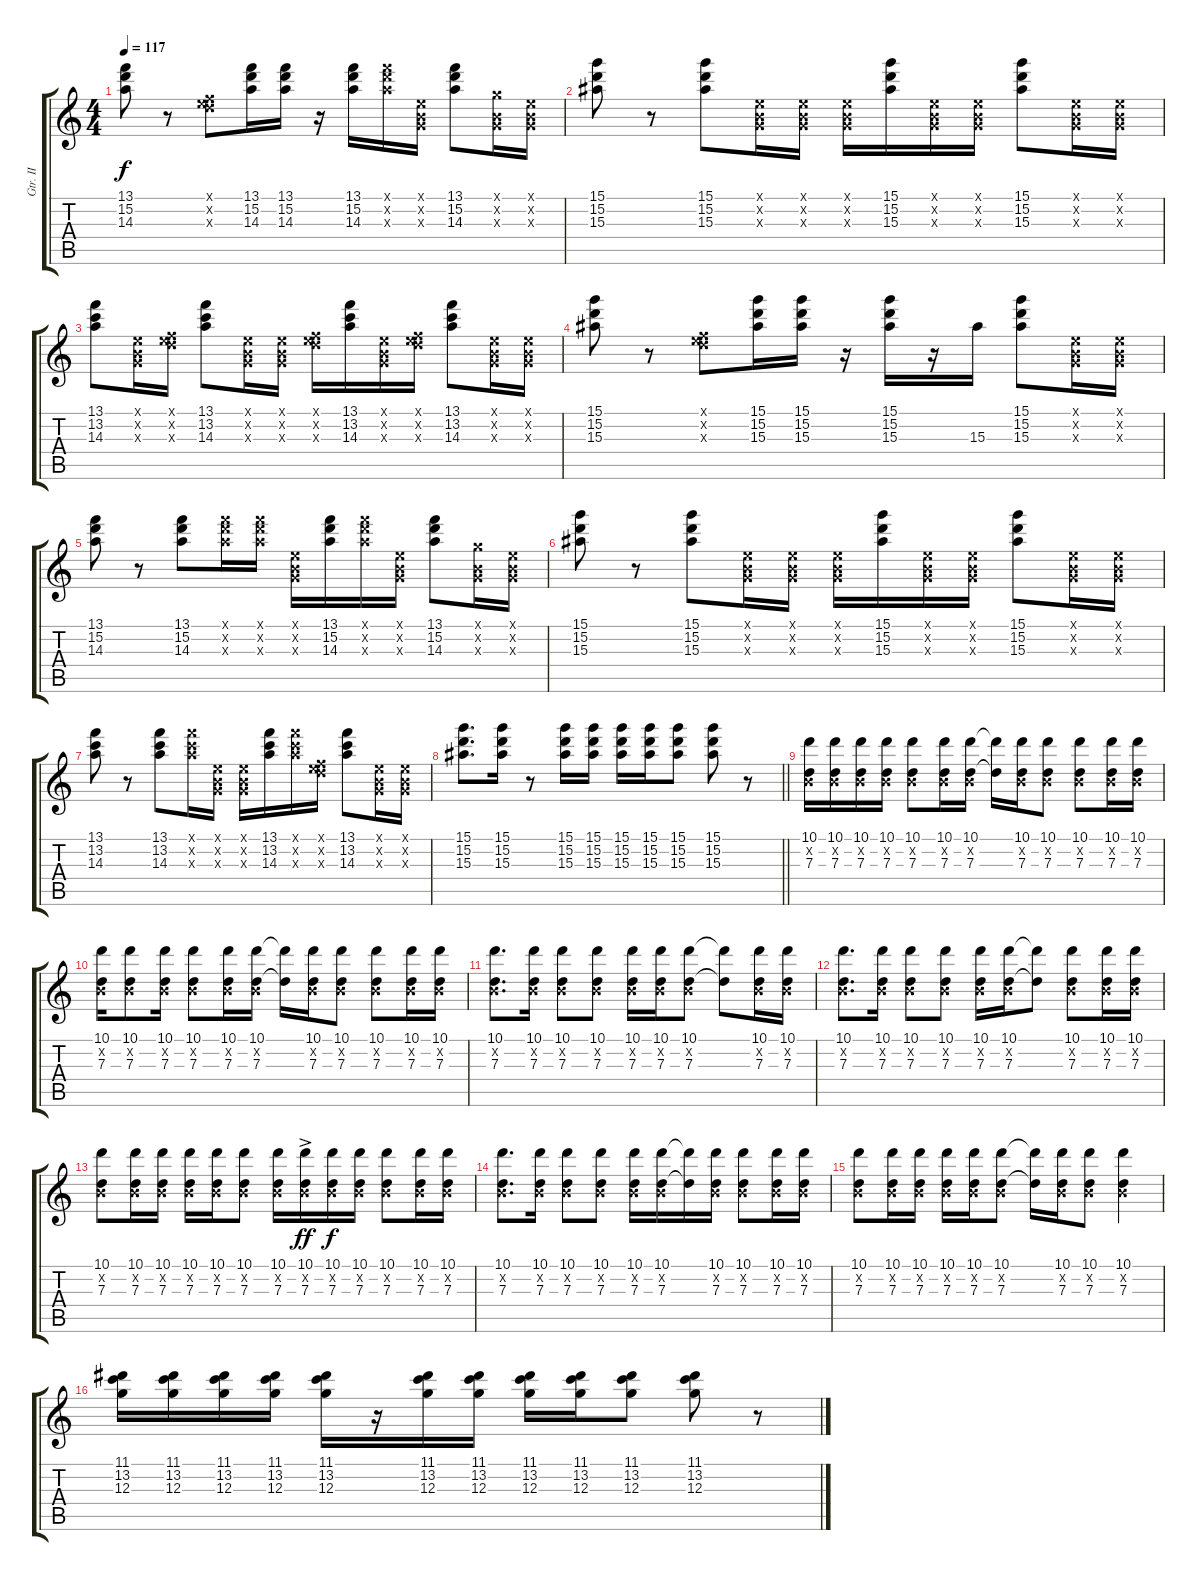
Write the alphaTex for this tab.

\track ("Gtr. II" "Gtr. II") {instrument electricguitarclean}
\staff {score tabs}
\tuning (E4 B3 G3 D3 A2 E2) {hide}
\ts (4 4)
\tempo 117
\clef g2
\ks c
(13.1 15.2 14.3).8{dy f} r.8 (0.1{x} 6.2{x} 7.3{x}).8 (13.1 15.2 14.3).16 (13.1 15.2 14.3).16 r.16 (13.1 15.2 14.3).16 (13.1{x} 15.2{x} 14.3{x}).16 (0.1{x} 0.2{x} 0.3{x}).16 (13.1 15.2 14.3).8 (3.1{x} 0.2{x} 0.3{x}).16 (0.1{x} 0.2{x} 0.3{x}).16 |
(15.1 15.2 15.3).8 r.8 (15.1 15.2 15.3).8 (0.1{x} 0.2{x} 0.3{x}).16 (0.1{x} 0.2{x} 0.3{x}).16 (0.1{x} 0.2{x} 0.3{x}).16 (15.1 15.2 15.3).16 (0.1{x} 0.2{x} 0.3{x}).16 (0.1{x} 0.2{x} 0.3{x}).16 (15.1 15.2 15.3).8 (0.1{x} 0.2{x} 0.3{x}).16 (0.1{x} 0.2{x} 0.3{x}).16 |
(13.1 13.2 14.3).8 (0.1{x} 0.2{x} 0.3{x}).16 (0.1{x} 6.2{x} 7.3{x}).16 (13.1 13.2 14.3).8 (0.1{x} 0.2{x} 0.3{x}).16 (0.1{x} 0.2{x} 0.3{x}).16 (0.1{x} 6.2{x} 7.3{x}).16 (13.1 13.2 14.3).16 (0.1{x} 0.2{x} 0.3{x}).16 (0.1{x} 6.2{x} 7.3{x}).16 (13.1 13.2 14.3).8 (0.1{x} 0.2{x} 0.3{x}).16 (0.1{x} 0.2{x} 0.3{x}).16 |
(15.1 15.2 15.3).8 r.8 (0.1{x} 6.2{x} 7.3{x}).8 (15.1 15.2 15.3).16 (15.1 15.2 15.3).16 r.16 (15.1 15.2 15.3).16 r.16 15.3.16 (15.1 15.2 15.3).8 (0.1{x} 0.2{x} 0.3{x}).16 (0.1{x} 0.2{x} 0.3{x}).16 |
(13.1 15.2 14.3).8 r.8 (13.1 15.2 14.3).8 (13.1{x} 15.2{x} 14.3{x}).16 (13.1{x} 15.2{x} 14.3{x}).16 (0.1{x} 0.2{x} 0.3{x}).16 (13.1 15.2 14.3).16 (13.1{x} 15.2{x} 14.3{x}).16 (0.1{x} 0.2{x} 0.3{x}).16 (13.1 15.2 14.3).8 (3.1{x} 0.2{x} 0.3{x}).16 (0.1{x} 0.2{x} 0.3{x}).16 |
(15.1 15.2 15.3).8 r.8 (15.1 15.2 15.3).8 (0.1{x} 0.2{x} 0.3{x}).16 (0.1{x} 0.2{x} 0.3{x}).16 (0.1{x} 0.2{x} 0.3{x}).16 (15.1 15.2 15.3).16 (0.1{x} 0.2{x} 0.3{x}).16 (0.1{x} 0.2{x} 0.3{x}).16 (15.1 15.2 15.3).8 (0.1{x} 0.2{x} 0.3{x}).16 (0.1{x} 0.2{x} 0.3{x}).16 |
(13.1 13.2 14.3).8 r.8 (13.1 13.2 14.3).8 (13.1{x} 13.2{x} 14.3{x}).16 (0.1{x} 0.2{x} 0.3{x}).16 (0.1{x} 0.2{x} 0.3{x}).16 (13.1 13.2 14.3).16 (13.1{x} 13.2{x} 14.3{x}).16 (0.1{x} 6.2{x} 7.3{x}).16 (13.1 13.2 14.3).8 (0.1{x} 0.2{x} 0.3{x}).16 (0.1{x} 0.2{x} 0.3{x}).16 |
\barLineRight lightlight
(15.1 15.2 15.3).8{d} (15.1 15.2 15.3).16 r.8 (15.1 15.2 15.3).16 (15.1 15.2 15.3).16 (15.1 15.2 15.3).16 (15.1 15.2 15.3).16 (15.1 15.2 15.3).8 (15.1 15.2 15.3).8 r.8 |
(10.1 0.2{x} 7.3).16 (10.1 0.2{x} 7.3).16 (10.1 0.2{x} 7.3).16 (10.1 0.2{x} 7.3).16 (10.1 0.2{x} 7.3).8 (10.1 0.2{x} 7.3).16 (10.1 0.2{x} 7.3).16 (10.1{t} 7.3{t}).16 (10.1 0.2{x} 7.3).16 (10.1 0.2{x} 7.3).8 (10.1 0.2{x} 7.3).8 (10.1 0.2{x} 7.3).16 (10.1 0.2{x} 7.3).16 |
(10.1 0.2{x} 7.3).16 (10.1 0.2{x} 7.3).8 (10.1 0.2{x} 7.3).16 (10.1 0.2{x} 7.3).8 (10.1 0.2{x} 7.3).16 (10.1 0.2{x} 7.3).16 (10.1{t} 7.3{t}).16 (10.1 0.2{x} 7.3).16 (10.1 0.2{x} 7.3).8 (10.1 0.2{x} 7.3).8 (10.1 0.2{x} 7.3).16 (10.1 0.2{x} 7.3).16 |
(10.1 0.2{x} 7.3).8{d} (10.1 0.2{x} 7.3).16 (10.1 0.2{x} 7.3).8 (10.1 0.2{x} 7.3).8 (10.1 0.2{x} 7.3).16 (10.1 0.2{x} 7.3).16 (10.1 0.2{x} 7.3).8 (10.1{t} 7.3{t}).8 (10.1 0.2{x} 7.3).16 (10.1 0.2{x} 7.3).16 |
(10.1 0.2{x} 7.3).8{d} (10.1 0.2{x} 7.3).16 (10.1 0.2{x} 7.3).8 (10.1 0.2{x} 7.3).8 (10.1 0.2{x} 7.3).16 (10.1 0.2{x} 7.3).16 (10.1{t} 7.3{t}).8 (10.1 0.2{x} 7.3).8 (10.1 0.2{x} 7.3).16 (10.1 0.2{x} 7.3).16 |
(10.1 0.2{x} 7.3).8 (10.1 0.2{x} 7.3).16 (10.1 0.2{x} 7.3).16 (10.1 0.2{x} 7.3).16 (10.1 0.2{x} 7.3).16 (10.1 0.2{x} 7.3).8 (10.1 0.2{x} 7.3).16 (10.1{ac} 0.2{ac x} 7.3{ac}).16{dy ff} (10.1 0.2{x} 7.3).16{dy f} (10.1 0.2{x} 7.3).16 (10.1 0.2{x} 7.3).8 (10.1 0.2{x} 7.3).16 (10.1 0.2{x} 7.3).16 |
(10.1 0.2{x} 7.3).8{d} (10.1 0.2{x} 7.3).16 (10.1 0.2{x} 7.3).8 (10.1 0.2{x} 7.3).8 (10.1 0.2{x} 7.3).16 (10.1 0.2{x} 7.3).16 (10.1{t} 7.3{t}).16 (10.1 0.2{x} 7.3).16 (10.1 0.2{x} 7.3).8 (10.1 0.2{x} 7.3).16 (10.1 0.2{x} 7.3).16 |
(10.1 0.2{x} 7.3).8 (10.1 0.2{x} 7.3).16 (10.1 0.2{x} 7.3).16 (10.1 0.2{x} 7.3).16 (10.1 0.2{x} 7.3).16 (10.1 0.2{x} 7.3).8 (10.1{t} 7.3{t}).16 (10.1 0.2{x} 7.3).16 (10.1 0.2{x} 7.3).8 (10.1 0.2{x} 7.3).4 |
(11.1 13.2 12.3).16 (11.1 13.2 12.3).16 (11.1 13.2 12.3).16 (11.1 13.2 12.3).16 (11.1 13.2 12.3).16 r.16 (11.1 13.2 12.3).16 (11.1 13.2 12.3).16 (11.1 13.2 12.3).16 (11.1 13.2 12.3).16 (11.1 13.2 12.3).8 (11.1 13.2 12.3).8 r.8
